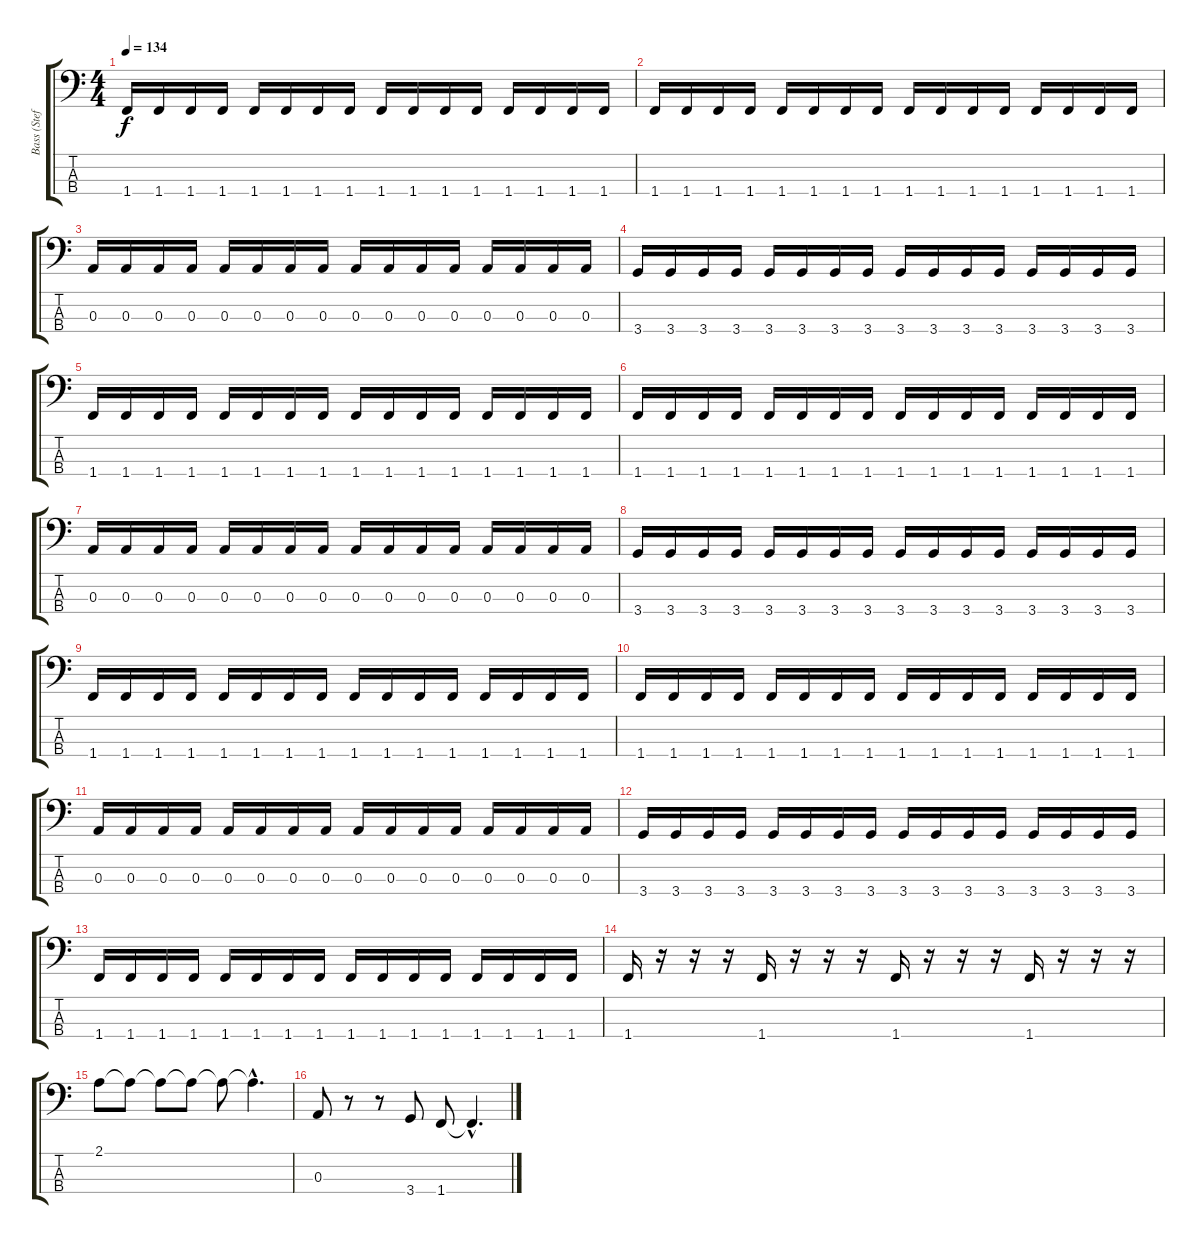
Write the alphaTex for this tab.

\track ("Bass (Stefan)" "Bass (Stef") {instrument electricbasspick}
\staff {score tabs}
\tuning (G2 D2 A1 E1) {hide}
\ts (4 4)
\tempo 134
\clef f4
\ks c
1.4.16{dy f} 1.4.16 1.4.16 1.4.16 1.4.16 1.4.16 1.4.16 1.4.16 1.4.16 1.4.16 1.4.16 1.4.16 1.4.16 1.4.16 1.4.16 1.4.16 |
1.4.16 1.4.16 1.4.16 1.4.16 1.4.16 1.4.16 1.4.16 1.4.16 1.4.16 1.4.16 1.4.16 1.4.16 1.4.16 1.4.16 1.4.16 1.4.16 |
0.3.16 0.3.16 0.3.16 0.3.16 0.3.16 0.3.16 0.3.16 0.3.16 0.3.16 0.3.16 0.3.16 0.3.16 0.3.16 0.3.16 0.3.16 0.3.16 |
3.4.16 3.4.16 3.4.16 3.4.16 3.4.16 3.4.16 3.4.16 3.4.16 3.4.16 3.4.16 3.4.16 3.4.16 3.4.16 3.4.16 3.4.16 3.4.16 |
1.4.16 1.4.16 1.4.16 1.4.16 1.4.16 1.4.16 1.4.16 1.4.16 1.4.16 1.4.16 1.4.16 1.4.16 1.4.16 1.4.16 1.4.16 1.4.16 |
1.4.16 1.4.16 1.4.16 1.4.16 1.4.16 1.4.16 1.4.16 1.4.16 1.4.16 1.4.16 1.4.16 1.4.16 1.4.16 1.4.16 1.4.16 1.4.16 |
0.3.16 0.3.16 0.3.16 0.3.16 0.3.16 0.3.16 0.3.16 0.3.16 0.3.16 0.3.16 0.3.16 0.3.16 0.3.16 0.3.16 0.3.16 0.3.16 |
3.4.16 3.4.16 3.4.16 3.4.16 3.4.16 3.4.16 3.4.16 3.4.16 3.4.16 3.4.16 3.4.16 3.4.16 3.4.16 3.4.16 3.4.16 3.4.16 |
1.4.16 1.4.16 1.4.16 1.4.16 1.4.16 1.4.16 1.4.16 1.4.16 1.4.16 1.4.16 1.4.16 1.4.16 1.4.16 1.4.16 1.4.16 1.4.16 |
1.4.16 1.4.16 1.4.16 1.4.16 1.4.16 1.4.16 1.4.16 1.4.16 1.4.16 1.4.16 1.4.16 1.4.16 1.4.16 1.4.16 1.4.16 1.4.16 |
0.3.16 0.3.16 0.3.16 0.3.16 0.3.16 0.3.16 0.3.16 0.3.16 0.3.16 0.3.16 0.3.16 0.3.16 0.3.16 0.3.16 0.3.16 0.3.16 |
3.4.16 3.4.16 3.4.16 3.4.16 3.4.16 3.4.16 3.4.16 3.4.16 3.4.16 3.4.16 3.4.16 3.4.16 3.4.16 3.4.16 3.4.16 3.4.16 |
1.4.16 1.4.16 1.4.16 1.4.16 1.4.16 1.4.16 1.4.16 1.4.16 1.4.16 1.4.16 1.4.16 1.4.16 1.4.16 1.4.16 1.4.16 1.4.16 |
1.4.16 r.16 r.16 r.16 1.4.16 r.16 r.16 r.16 1.4.16 r.16 r.16 r.16 1.4.16 r.16 r.16 r.16 |
2.1.8 2.1{t}.8 2.1{t}.8 2.1{t}.8 2.1{t}.8 2.1{hac t}.4{d} |
0.3.8 r.8 r.8 3.4.8 1.4.8 1.4{hac t}.4{d}
